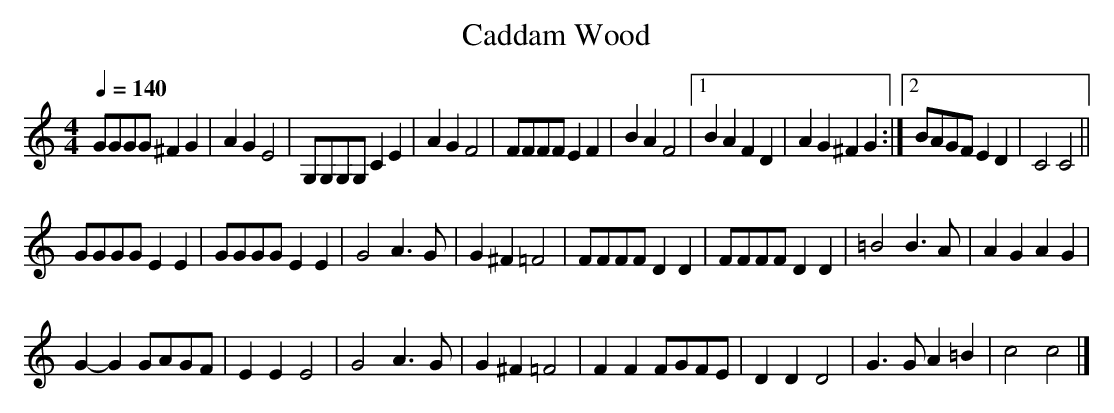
X:1
T:Caddam Wood
M:4/4
L:1/4
Q:1/4=140
K:Cmaj clef=treble
G/2G/2G/2G/2 ^F G | A G E2 | G,/2G,/2G,/2G,/2 C E | A G F2 |\
F/2F/2F/2F/2 E F | B A F2 |  [1 B A F D | A G ^F G :|\
 [2 B/2A/2G/2F/2 E D | C2 C2 ||
G/2G/2G/2G/2 E E | G/2G/2G/2G/2 E E | G2 A>G | G ^F =F2 |\
F/2F/2F/2F/2 D D | F/2F/2F/2F/2 D D | =B2 B>A | A G A G |
G-G G/2A/2G/2F/2 | E E E2 | G2 A>G | G ^F =F2 |\
F F F/2G/2F/2E/2 | D D D2 | G>G A =B | c2 c2 |]
